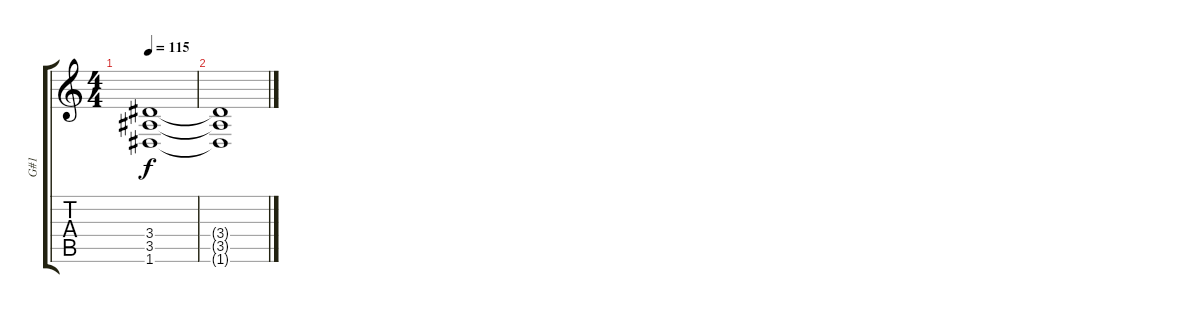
\track ("G#1" "G#1") {instrument distortionguitar}
\staff {score tabs}
\tuning (D4 A3 F3 C3 G2 D2) {hide}
\ts (4 4)
\tempo 115
\clef g2
\ks c
(3.4{t} 3.5{t} 1.6{t}).1{dy f} |
(3.4{t} 3.5{t} 1.6{t}).1
